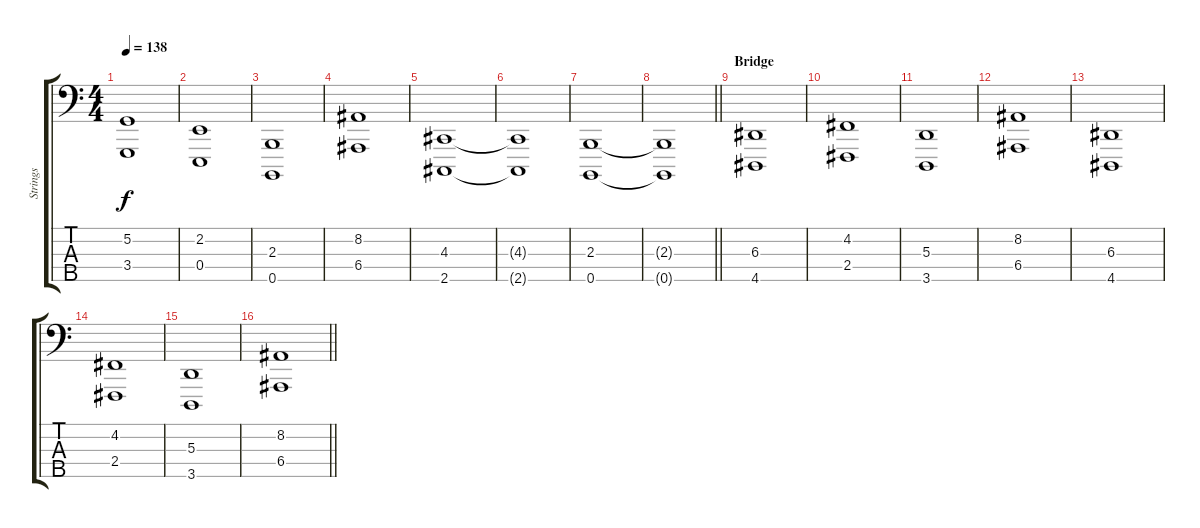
\track ("Strings" "Strings") {instrument stringensemble1}
\staff {score tabs}
\tuning (G2 D2 A1 E1 B0) {hide}
\ts (4 4)
\tempo 138
\clef f4
\ks c
(5.2 3.4).1{dy f} |
(2.2 0.4).1 |
(2.3 0.5).1 |
(8.2 6.4).1 |
(4.3 2.5).1 |
(4.3{t} 2.5{t}).1 |
(2.3 0.5).1 |
\barLineRight lightlight
(2.3{t} 0.5{t}).1 |
\section ("" "Bridge ")
(6.3 4.5).1 |
(4.2 2.4).1 |
(5.3 3.5).1 |
(8.2 6.4).1 |
(6.3 4.5).1 |
(4.2 2.4).1 |
(5.3 3.5).1 |
\barLineRight lightlight
(8.2 6.4).1
